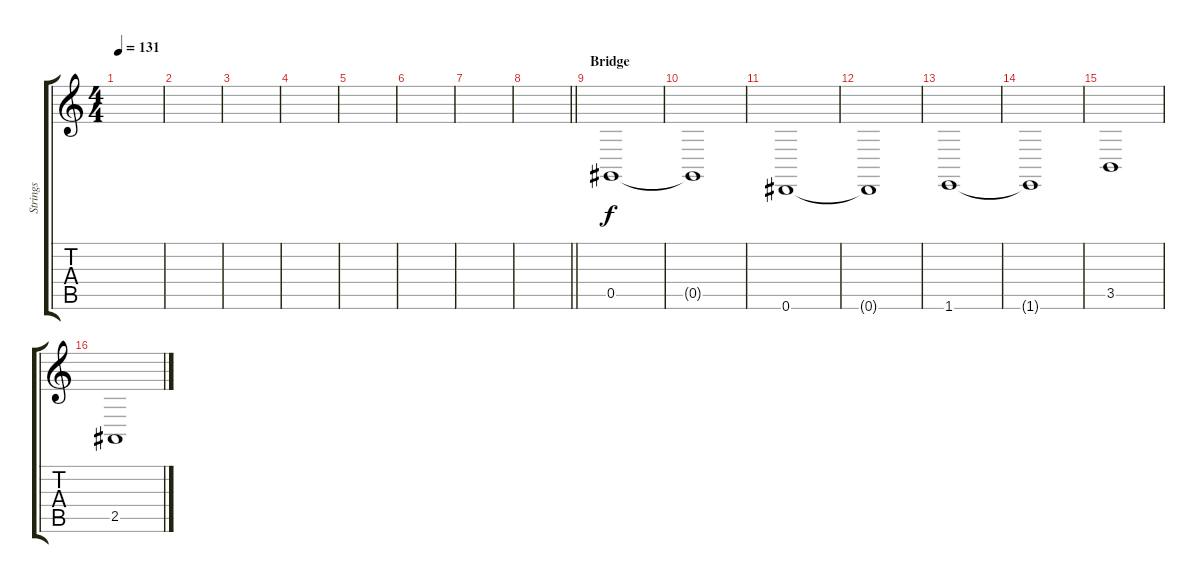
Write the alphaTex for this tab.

\track ("Strings" "Strings") {instrument stringensemble1}
\staff {score tabs}
\tuning (Eb4 Bb3 Gb3 Db3 Ab2 Eb2) {hide}
\ts (4 4)
\tempo 131
\clef g2
\ks c
|
|
|
|
|
|
|
\barLineRight lightlight
|
\section ("" "Bridge")
0.5.1 |
0.5{t}.1 |
0.6.1 |
0.6{t}.1 |
1.6.1 |
1.6{t}.1 |
3.5.1 |
2.5.1
